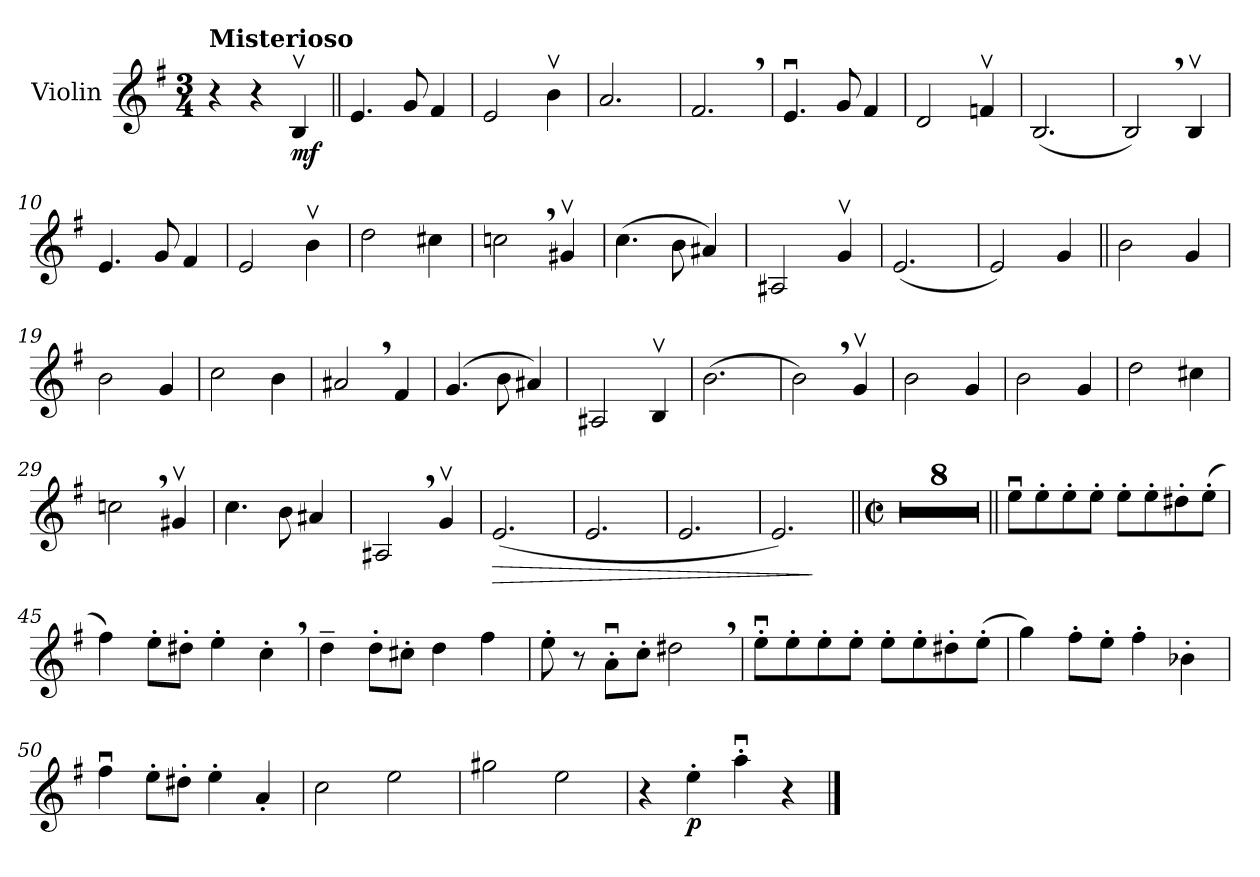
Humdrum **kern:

**kern	**dynam
*part1	*part1
*staff1	*staff1
*I"Violin	*
*I'Vln.	*
*clefG2	*
*k[f#]	*
*M3/4	*
*MM160	*
=1	=1
!LO:TX:a:B:t=Misterioso	!
4r	.
4r	.
!	!LO:DY:b
4Bv/	mf
=2||	=2||
4.e/	.
8g/	.
4f#/	.
=3	=3
2e/	.
4bv\	.
=4	=4
2.a/	.
=5	=5
2.f#,/	.
=6	=6
4.eu/	.
8g/	.
4f#/	.
=7	=7
2d/	.
4fnv/	.
=8	=8
(2.B/	.
=9	=9
2B,/)	.
4Bv/	.
=10	=10
4.e/	.
8g/	.
4f#/	.
=11	=11
2e/	.
4bv\	.
!!LO:LB:g=z
=12	=12
2dd\	.
4cc#X\	.
=13	=13
2ccni,\	.
4g#Xv/	.
=14	=14
(4.cc\	.
8b\	.
4a#X/)	.
=15	=15
2A#X/	.
4gv/	.
=16	=16
(2.e/	.
=17	=17
2e/)	.
4g/	.
=18||	=18||
2b\	.
4g/	.
=19	=19
2b\	.
4g/	.
=20	=20
2cc\	.
4b\	.
=21	=21
2a#X,/	.
4f#/	.
=22	=22
(4.g/	.
8b\	.
4a#X/)	.
=23	=23
2A#X/	.
4Bv/	.
!!LO:LB:g=z
=24	=24
(2.b\	.
=25	=25
2b,\)	.
4gv/	.
=26	=26
2b\	.
4g/	.
=27	=27
2b\	.
4g/	.
=28	=28
2dd\	.
4cc#X\	.
=29	=29
2ccni,\	.
4g#Xv/	.
=30	=30
4.cc\	.
8b\	.
4a#X/	.
=31	=31
2A#X,/	.
4gv/	.
=32	=32
!	!LO:HP:b
(2.e/	>
=33	=33
2.e/	.
=34	=34
2.e/	.
=35	=35
2.e/)	.
.	]
!!LO:LB:g=z
=36||	=36||
*M2/2	*
*met(c|)	*
1r	.
=37	=37
1r	.
=38	=38
1r	.
=39	=39
1r	.
=40	=40
1r	.
=41	=41
1r	.
=42	=42
1r	.
=43	=43
1r	.
=44||	=44||
8eeu\L	.
8ee'\	.
8ee'\	.
8ee'\J	.
8ee'\L	.
8ee'\	.
8dd#X'\	.
(8ee'\J	.
=45	=45
4ff#\)	.
8ee'\L	.
8dd#X'\J	.
4ee'\	.
4cc',\	.
=46	=46
4dd~\	.
8dd'\L	.
8cc#X'\J	.
4dd\	.
4ff#\	.
=47	=47
8ee'\	.
8r	.
8au'\L	.
8cc'\J	.
2dd#X,\	.
=48	=48
8eeu'\L	.
8ee'\	.
8ee'\	.
8ee'\J	.
8ee'\L	.
8ee'\	.
8dd#X'\	.
(8ee'\J	.
!!LO:LB:g=z
=49	=49
4gg\)	.
8ff#'\L	.
8ee'\J	.
4ff#'\	.
4b-X'\	.
=50	=50
4ff#u\	.
8ee'\L	.
8dd#X'\J	.
4ee'\	.
4a'/	.
=51	=51
2cc\	.
2ee\	.
=52	=52
2gg#X\	.
2ee\	.
=53	=53
4r	.
!	!LO:DY:b
4ee'\	p
4aau'\	.
4r	.
==	==
*-	*-
